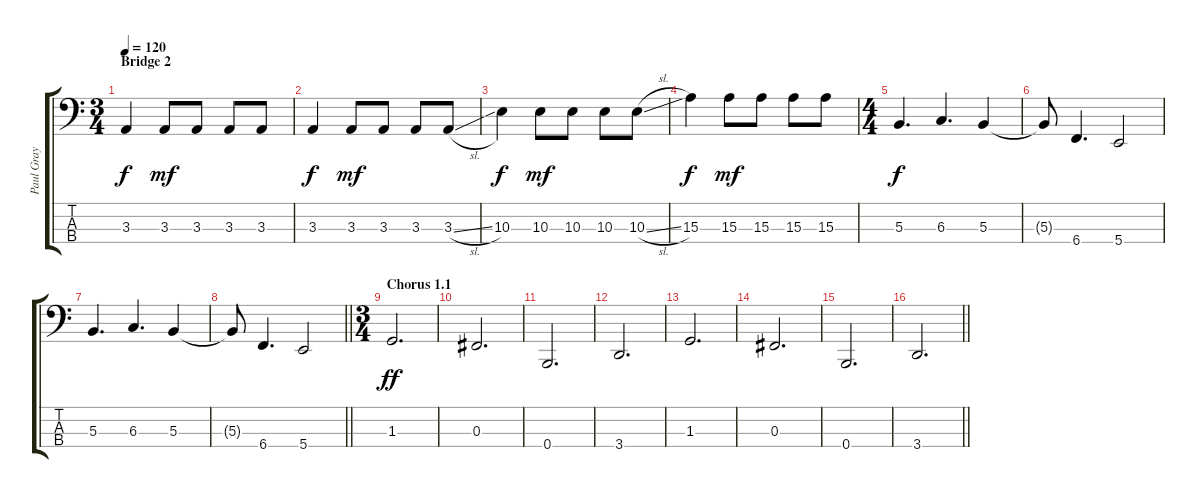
\track ("Paul Gray" "Paul Gray") {instrument acousticbass}
\staff {score tabs}
\tuning (E2 B1 Gb1 B0) {hide}
\ts (3 4)
\section ("" "Bridge 2")
\tempo 120
\clef f4
\ks c
3.3.4{dy f} 3.3.8{dy mf} 3.3.8 3.3.8 3.3.8 |
3.3.4{dy f} 3.3.8{dy mf} 3.3.8 3.3.8 3.3{sl}.8 |
10.3.4{dy f} 10.3.8{dy mf} 10.3.8 10.3.8 10.3{sl}.8 |
15.3.4{dy f} 15.3.8{dy mf} 15.3.8 15.3.8 15.3.8 |
\ts (4 4)
5.3.4{d dy f} 6.3.4{d} 5.3.4 |
5.3{t}.8 6.4.4{d} 5.4.2 |
5.3.4{d} 6.3.4{d} 5.3.4 |
\barLineRight lightlight
5.3{t}.8 6.4.4{d} 5.4.2 |
\ts (3 4)
\section ("" "Chorus 1.1")
1.3.2{d dy ff} |
0.3.2{d} |
0.4.2{d} |
3.4.2{d} |
1.3.2{d} |
0.3.2{d} |
0.4.2{d} |
\barLineRight lightlight
3.4.2{d}
